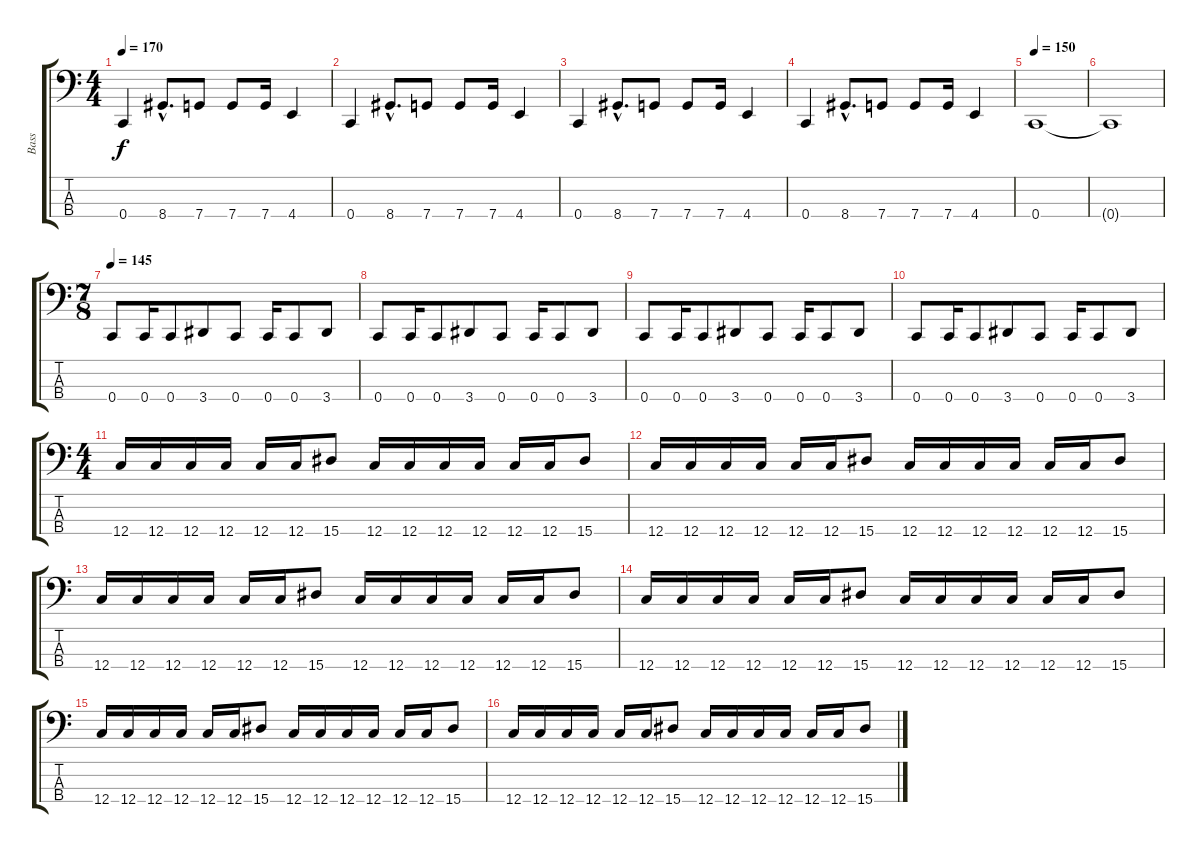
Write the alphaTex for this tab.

\track ("Bass" "Bass") {instrument electricbasspick}
\staff {score tabs}
\tuning (F2 C2 G1 C1) {hide}
\ts (4 4)
\tempo 170
\clef f4
\ks c
0.4.4{dy f} 8.4{hac}.8{d} 7.4.8 7.4.8 7.4.16 4.4.4 |
0.4.4 8.4{hac}.8{d} 7.4.8 7.4.8 7.4.16 4.4.4 |
0.4.4 8.4{hac}.8{d} 7.4.8 7.4.8 7.4.16 4.4.4 |
0.4.4 8.4{hac}.8{d} 7.4.8 7.4.8 7.4.16 4.4.4 |
\tempo 150
0.4.1 |
0.4{t}.1 |
\ts (7 8)
\tempo 145
0.4.8 0.4.16 0.4.8 3.4.8 0.4.8 0.4.16 0.4.8 3.4.8 |
0.4.8 0.4.16 0.4.8 3.4.8 0.4.8 0.4.16 0.4.8 3.4.8 |
0.4.8 0.4.16 0.4.8 3.4.8 0.4.8 0.4.16 0.4.8 3.4.8 |
0.4.8 0.4.16 0.4.8 3.4.8 0.4.8 0.4.16 0.4.8 3.4.8 |
\ts (4 4)
12.4.16 12.4.16 12.4.16 12.4.16 12.4.16 12.4.16 15.4.8 12.4.16 12.4.16 12.4.16 12.4.16 12.4.16 12.4.16 15.4.8 |
12.4.16 12.4.16 12.4.16 12.4.16 12.4.16 12.4.16 15.4.8 12.4.16 12.4.16 12.4.16 12.4.16 12.4.16 12.4.16 15.4.8 |
12.4.16 12.4.16 12.4.16 12.4.16 12.4.16 12.4.16 15.4.8 12.4.16 12.4.16 12.4.16 12.4.16 12.4.16 12.4.16 15.4.8 |
12.4.16 12.4.16 12.4.16 12.4.16 12.4.16 12.4.16 15.4.8 12.4.16 12.4.16 12.4.16 12.4.16 12.4.16 12.4.16 15.4.8 |
12.4.16 12.4.16 12.4.16 12.4.16 12.4.16 12.4.16 15.4.8 12.4.16 12.4.16 12.4.16 12.4.16 12.4.16 12.4.16 15.4.8 |
12.4.16 12.4.16 12.4.16 12.4.16 12.4.16 12.4.16 15.4.8 12.4.16 12.4.16 12.4.16 12.4.16 12.4.16 12.4.16 15.4.8
